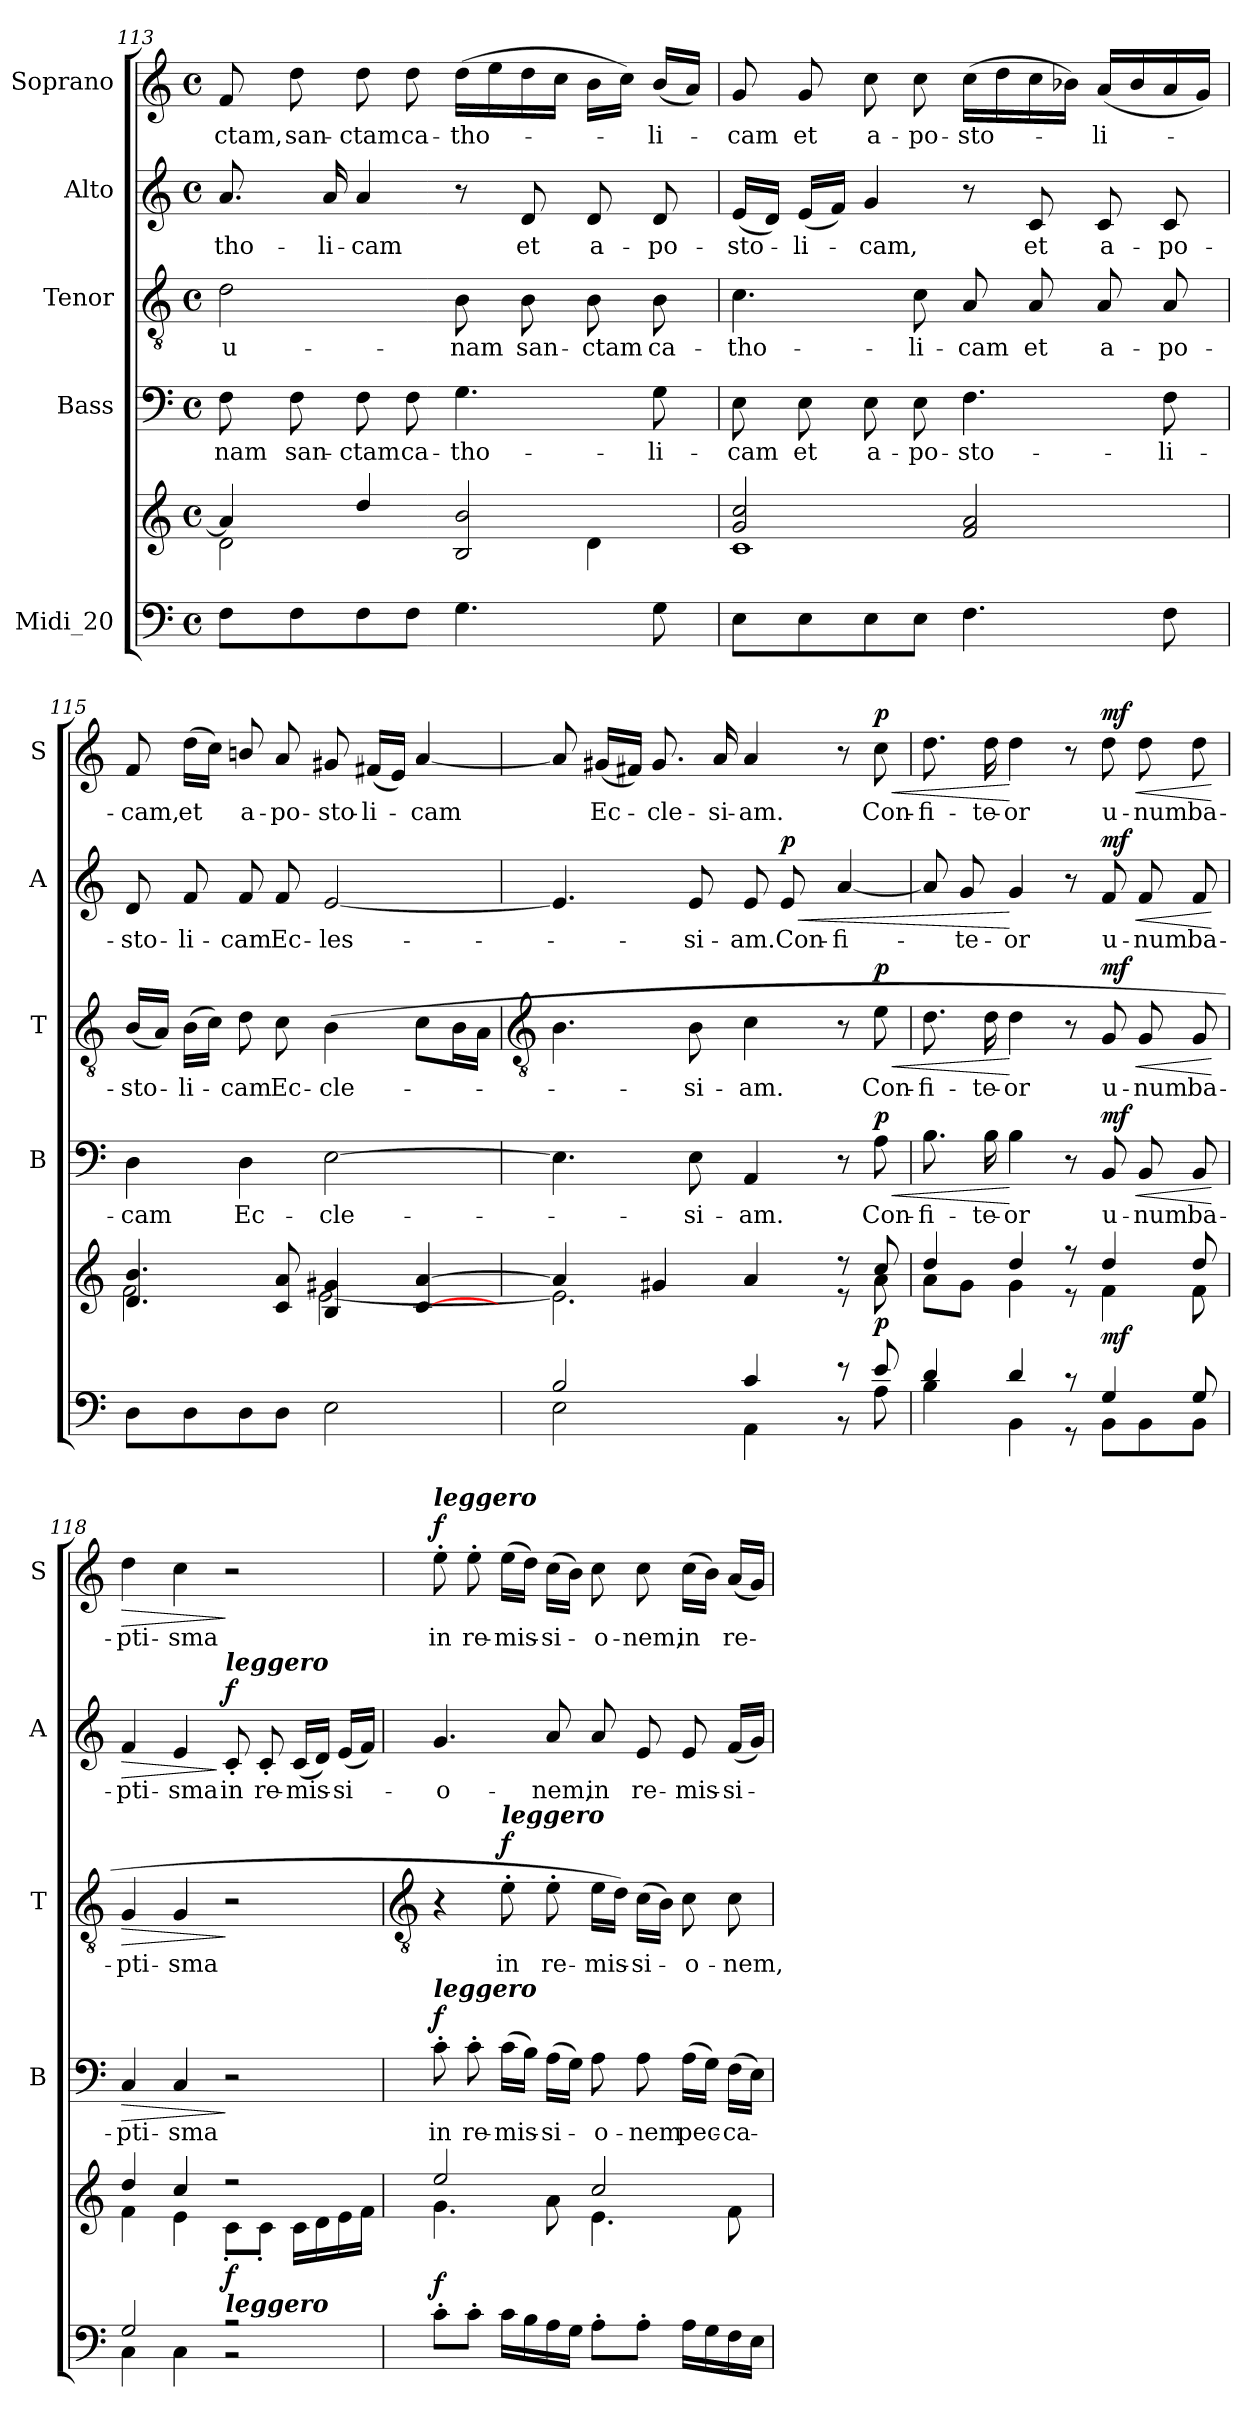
**kern	**kern	**dynam	**kern	**text	**dynam	**kern	**text	**dynam	**kern	**text	**dynam	**kern	**text	**dynam
*part5	*part5	*part5	*part4	*part4	*part4	*part3	*part3	*part3	*part2	*part2	*part2	*part1	*part1	*part1
*staff6	*staff5	*staff5/6	*staff4	*staff4	*staff4	*staff3	*staff3	*staff3	*staff2	*staff2	*staff2	*staff1	*staff1	*staff1
*I"Midi_20	*	*	*I"Bass	*	*	*I"Tenor	*	*	*I"Alto	*	*	*I"Soprano	*	*
*	*	*	*I'B	*	*	*I'T	*	*	*I'A	*	*	*I'S	*	*
!!LO:LB:g=z
*clefF4	*clefG2	*	*clefF4	*	*	*clefGv2	*	*	*clefG2	*	*	*clefG2	*	*
*k[]	*k[]	*	*k[]	*	*	*k[]	*	*	*k[]	*	*	*k[]	*	*
*C:	*C:	*	*C:	*	*	*C:	*	*	*C:	*	*	*C:	*	*
*M4/4	*M4/4	*	*M4/4	*	*	*M4/4	*	*	*M4/4	*	*	*M4/4	*	*
*met(c)	*met(c)	*	*met(c)	*	*	*met(c)	*	*	*met(c)	*	*	*met(c)	*	*
=113	=113	=113	=113	=113	=113	=113	=113	=113	=113	=113	=113	=113	=113	=113
*	*^	*	*	*	*	*	*	*	*	*	*	*	*	*
!	!	!	!	!	!LO:LY:b	!	!	!LO:LY:b	!	!	!LO:LY:b	!	!	!LO:LY:b	!
8FL	4a/]	2d\	.	8F	-nam	.	2d	u-	.	8.a	-tho-	.	8f	ctam,	.
!	!	!	!	!	!LO:LY:b	!	!	!	!	!	!	!	!	!LO:LY:b	!
8F	.	.	.	8F	san-	.	.	.	.	.	.	.	8dd	san-	.
!	!	!	!	!	!	!	!	!	!	!	!LO:LY:b	!	!	!	!
.	.	.	.	.	.	.	.	.	.	16a	-li-	.	.	.	.
!	!	!	!	!	!LO:LY:b	!	!	!	!	!	!LO:LY:b	!	!	!LO:LY:b	!
8F	4dd/	.	.	8F	-ctam	.	.	.	.	4a	-cam	.	8dd	-ctam	.
!	!	!	!	!	!LO:LY:b	!	!	!	!	!	!	!	!	!LO:LY:b	!
8FJ	.	.	.	8F	ca-	.	.	.	.	.	.	.	8dd	ca-	.
!	!	!	!	!	!LO:LY:b	!	!	!LO:LY:b	!	!	!	!	!	!LO:LY:b	!
4.G	2B/ 2b/	4ryy	.	4.G	-tho-	.	8B	-nam	.	8r	.	.	(>16ddLL	-tho-	.
.	.	.	.	.	.	.	.	.	.	.	.	.	16ee	.	.
!	!	!	!	!	!	!	!	!LO:LY:b	!	!	!LO:LY:b	!	!	!	!
.	.	.	.	.	.	.	8B	san-	.	8d	et	.	16dd	.	.
.	.	.	.	.	.	.	.	.	.	.	.	.	16ccJJ	.	.
!	!	!	!	!	!	!	!	!LO:LY:b	!	!	!LO:LY:b	!	!	!	!
.	.	4d\	.	.	.	.	8B	-ctam	.	8d	a-	.	16bLL	.	.
.	.	.	.	.	.	.	.	.	.	.	.	.	16ccJJ)	.	.
!	!	!	!	!	!LO:LY:b	!	!	!LO:LY:b	!	!	!LO:LY:b	!	!	!LO:LY:b	!
8G	.	.	.	8G	-li-	.	8B	ca-	.	8d	-po-	.	(<16bLL	li-	.
.	.	.	.	.	.	.	.	.	.	.	.	.	16aJJ)	.	.
=114	=114	=114	=114	=114	=114	=114	=114	=114	=114	=114	=114	=114	=114	=114	=114
!	!	!	!	!	!LO:LY:b	!	!	!LO:LY:b	!	!	!LO:LY:b	!	!	!LO:LY:b	!
8EL	2g/ 2cc/	1c\	.	8E	-cam	.	4.c	-tho-	.	(<16eLL	-sto-	.	8g	cam	.
.	.	.	.	.	.	.	.	.	.	16dJJ)	.	.	.	.	.
!	!	!	!	!	!LO:LY:b	!	!	!	!	!	!LO:LY:b	!	!	!LO:LY:b	!
8E	.	.	.	8E	et	.	.	.	.	(<16eLL	li-	.	8g	et	.
.	.	.	.	.	.	.	.	.	.	16fJJ)	.	.	.	.	.
!	!	!	!	!	!LO:LY:b	!	!	!	!	!	!LO:LY:b	!	!	!LO:LY:b	!
8E	.	.	.	8E	a-	.	.	.	.	4g	cam,	.	8cc	a-	.
!	!	!	!	!	!LO:LY:b	!	!	!LO:LY:b	!	!	!	!	!	!LO:LY:b	!
8EJ	.	.	.	8E	-po-	.	8c	-li-	.	.	.	.	8cc	-po-	.
!	!	!	!	!	!LO:LY:b	!	!	!LO:LY:b	!	!	!	!	!	!LO:LY:b	!
4.F	2f/ 2a/	.	.	4.F	-sto-	.	8A	-cam	.	8r	.	.	(>16ccLL	-sto-	.
.	.	.	.	.	.	.	.	.	.	.	.	.	16dd	.	.
!	!	!	!	!	!	!	!	!LO:LY:b	!	!	!LO:LY:b	!	!	!	!
.	.	.	.	.	.	.	8A	et	.	8c	et	.	16cc	.	.
.	.	.	.	.	.	.	.	.	.	.	.	.	16b-XJJ)	.	.
!	!	!	!	!	!	!	!	!LO:LY:b	!	!	!LO:LY:b	!	!	!LO:LY:b	!
.	.	.	.	.	.	.	8A	a-	.	8c	a-	.	(<16aLL	li-	.
.	.	.	.	.	.	.	.	.	.	.	.	.	16b-	.	.
!	!	!	!	!	!LO:LY:b	!	!	!LO:LY:b	!	!	!LO:LY:b	!	!	!	!
8F	.	.	.	8F	-li-	.	8A	-po-	.	8c	-po-	.	16a	.	.
.	.	.	.	.	.	.	.	.	.	.	.	.	16gJJ)	.	.
=115	=115	=115	=115	=115	=115	=115	=115	=115	=115	=115	=115	=115	=115	=115	=115
!	!	!	!	!	!LO:LY:b	!	!	!LO:LY:b	!	!	!LO:LY:b	!	!	!LO:LY:b	!
8DL	4.d/ 4.b/	2f\	.	4D	-cam	.	(<16BLL	-sto-	.	8d	-sto-	.	8f	cam,	.
.	.	.	.	.	.	.	16AJJ)	.	.	.	.	.	.	.	.
!	!	!	!	!	!	!	!	!LO:LY:b	!	!	!LO:LY:b	!	!	!LO:LY:b	!
8D	.	.	.	.	.	.	(>16BLL	li-	.	8f	-li-	.	(>16ddLL	et	.
.	.	.	.	.	.	.	16cJJ)	.	.	.	.	.	16ccJJ)	.	.
!	!	!	!	!	!LO:LY:b	!	!	!LO:LY:b	!	!	!LO:LY:b	!	!	!LO:LY:b	!
8D	.	.	.	4D	Ec-	.	8d	cam	.	8f	-cam	.	8bn/	a-	.
!	!	!	!	!	!	!	!	!LO:LY:b	!	!	!LO:LY:b	!	!	!LO:LY:b	!
8DJ	8c/ 8a/	.	.	.	.	.	8c	Ec-	.	8f	Ec-	.	8a	-po-	.
!	!	!	!	!	!LO:LY:b	!	!	!LO:LY:b	!	!	!LO:LY:b	!	!	!LO:LY:b	!
2E	4B/ 4g#X/	[2e\	.	[2E	-cle-	.	(>4B	-cle-	.	[2e	-les-	.	8g#X	-sto-	.
!	!	!	!	!	!	!	!	!	!	!	!	!	!	!LO:LY:b	!
.	.	.	.	.	.	.	.	.	.	.	.	.	(<16f#XLL	-li-	.
.	.	.	.	.	.	.	.	.	.	.	.	.	16eJJ)	.	.
!	!	!	!	!	!	!	!	!	!	!	!	!	!	!LO:LY:b	!
.	[4c/ [4a/	.	.	.	.	.	8cL	.	.	.	.	.	[4a	cam	.
.	.	.	.	.	.	.	16BL	.	.	.	.	.	.	.	.
.	.	.	.	.	.	.	16AJJ	.	.	.	.	.	.	.	.
!!LO:LB:g=z
=116	=116	=116	=116	=116	=116	=116	=116	=116	=116	=116	=116	=116	=116	=116	=116
*	*	*	*	*	*	*	*clefGv2	*	*	*	*	*	*	*	*
*^	*	*	*	*	*	*	*	*	*	*	*	*	*	*	*
2B/	2E\	4a/]	2.e\]	.	4.E]	.	.	4.B	.	.	4.e]	.	.	8a]	.	.
!	!	!	!	!	!	!	!	!	!	!	!	!	!	!	!LO:LY:b	!
.	.	.	.	.	.	.	.	.	.	.	.	.	.	(<16g#XLL	Ec-	.
.	.	.	.	.	.	.	.	.	.	.	.	.	.	16f#XJJ)	.	.
!	!	!	!	!	!	!	!	!	!	!	!	!	!	!	!LO:LY:b	!
.	.	4g#X/	.	.	.	.	.	.	.	.	.	.	.	8.g#	cle-	.
!	!	!	!	!	!	!LO:LY:b	!	!	!LO:LY:b	!	!	!LO:LY:b	!	!	!	!
.	.	.	.	.	8E	-si-	.	8B	si-	.	8e	si-	.	.	.	.
!	!	!	!	!	!	!	!	!	!	!	!	!	!	!	!LO:LY:b	!
.	.	.	.	.	.	.	.	.	.	.	.	.	.	16a	-si-	.
!	!	!	!	!	!	!LO:LY:b	!	!	!LO:LY:b	!	!	!LO:LY:b	!	!	!LO:LY:b	!
4c/	4AA\	4a/	.	.	4AA	-am.	.	4c	-am.	.	8e	-am.	.	4a	-am.	.
!	!	!	!	!	!	!	!	!	!	!	!	!LO:LY:b	!LO:HP:b	!	!	!
!	!	!	!	!	!	!	!	!	!	!	!	!	!LO:DY:n=1:b	!	!	!
.	.	.	.	.	.	.	.	.	.	.	8e	Con-	< p	.	.	.
!	!	!	!	!	!	!	!	!	!	!	!	!LO:LY:b	!	!	!	!
8r	8r	8r	8r	.	8r	.	.	8r	.	.	[4a	-fi-	.	8r	.	.
!	!	!	!	!LO:DY:b	!	!LO:LY:b	!LO:HP:b	!	!LO:LY:b	!LO:HP:b	!	!	!	!	!LO:LY:b	!LO:HP:b
!	!	!	!	!	!	!	!LO:DY:n=1:b	!	!	!LO:DY:n=1:b	!	!	!	!	!	!LO:DY:n=1:b
8e/	8A\	8cc/	8a\	p	8A	Con-	< p	8e	Con-	< p	.	.	.	8cc	Con-	< p
=117	=117	=117	=117	=117	=117	=117	=117	=117	=117	=117	=117	=117	=117	=117	=117	=117
!	!	!	!	!	!	!LO:LY:b	!	!	!LO:LY:b	!	!	!	!	!	!LO:LY:b	!
4d/	4B\	4dd/	8a\L	.	8.B	-fi-	.	8.d	-fi-	.	8a]	.	.	8.dd	-fi-	.
!	!	!	!	!	!	!	!	!	!	!	!	!LO:LY:b	!	!	!	!
.	.	.	8g\J	.	.	.	.	.	.	.	8g	te-	.	.	.	.
!	!	!	!	!	!	!LO:LY:b	!	!	!LO:LY:b	!	!	!	!	!	!LO:LY:b	!
.	.	.	.	.	16B	-te-	.	16d	-te-	.	.	.	.	16dd	-te-	.
!	!	!	!	!	!	!LO:LY:b	!	!	!LO:LY:b	!	!	!LO:LY:b	!	!	!LO:LY:b	!
4d/	4BB\	4dd/	4g\	.	4B	-or	[	4d	-or	[	4g	-or	[	4dd	-or	[
8r	8r	8r	8r	.	8r	.	.	8r	.	.	8r	.	.	8r	.	.
!	!	!	!	!LO:DY:b	!	!LO:LY:b	!LO:HP:b	!	!LO:LY:b	!LO:HP:b	!	!LO:LY:b	!LO:HP:b	!	!LO:LY:b	!LO:HP:b
!	!	!	!	!	!	!	!LO:DY:n=1:b	!	!	!LO:DY:n=1:b	!	!	!LO:DY:n=1:b	!	!	!LO:DY:n=1:b
4G/	8BB\L	4dd/	4f\	mf	8BB	u-	< mf	8G	u-	< mf	8f	u-	< mf	8dd	u-	< mf
!	!	!	!	!	!	!LO:LY:b	!	!	!LO:LY:b	!	!	!LO:LY:b	!	!	!LO:LY:b	!
.	8BB\	.	.	.	8BB	-num	.	8G	-num	.	8f	-num	.	8dd	-num	.
!	!	!	!	!	!	!LO:LY:b	!	!	!LO:LY:b	!	!	!LO:LY:b	!	!	!LO:LY:b	!
8G/	8BB\J	8dd/	8f\	.	8BB	ba-	.	8G	ba-	.	8f	ba-	.	8dd	ba-	.
*v	*v	*	*	*	*	*	*	*	*	*	*	*	*	*	*	*
*	*v	*v	*	*	*	*	*	*	*	*	*	*	*	*	*
.	.	.	.	.	[	.	.	[	.	.	[	.	.	[
=118	=118	=118	=118	=118	=118	=118	=118	=118	=118	=118	=118	=118	=118	=118
*^	*^	*	*	*	*	*	*	*	*	*	*	*	*	*
!	!	!	!	!	!	!LO:LY:b	!LO:HP:b	!	!LO:LY:b	!LO:HP:b	!	!LO:LY:b	!LO:HP:b	!	!LO:LY:b	!LO:HP:b
2G/	4C\	4dd/	4f\	.	4C	-pti-	>	4G	-pti-	>	4f	-pti-	>	4dd	-pti-	>
!	!	!	!	!	!	!LO:LY:b	!	!	!LO:LY:b	!	!	!LO:LY:b	!	!	!LO:LY:b	!
.	4C\	4cc/	4e\	.	4C	-sma	.	4G	-sma	.	4e	-sma	.	4cc	-sma	.
!	!	!	!	!	!	!	!	!	!	!	!LO:TX:a:Bi:t=leggero	!	!	!	!	!
!	!	!LO:TX:b:Bi:t=leggero	!	!	!	!	!	!	!	!	!	!	!	!	!	!
!	!	!	!	!LO:DY:b	!	!	!	!	!	!	!	!LO:LY:b	!LO:DY:n=1:b	!	!	!
2r	2r	2r	8c'\L	f	2r	.	]	2r	.	]	8c'	in	] f	2r	.	]
!	!	!	!	!	!	!	!	!	!	!	!	!LO:LY:b	!	!	!	!
.	.	.	8c'\J	.	.	.	.	.	.	.	8c'	re-	.	.	.	.
!	!	!	!	!	!	!	!	!	!	!	!	!LO:LY:b	!	!	!	!
.	.	.	16c\LL	.	.	.	.	.	.	.	(<16cLL	-mis-	.	.	.	.
.	.	.	16d\	.	.	.	.	.	.	.	16dJJ)	.	.	.	.	.
!	!	!	!	!	!	!	!	!	!	!	!	!LO:LY:b	!	!	!	!
.	.	.	16e\	.	.	.	.	.	.	.	(<16eLL	si-	.	.	.	.
.	.	.	16f\JJ	.	.	.	.	.	.	.	16fJJ)	.	.	.	.	.
*v	*v	*	*	*	*	*	*	*	*	*	*	*	*	*	*	*
!!LO:LB:g=z
=119	=119	=119	=119	=119	=119	=119	=119	=119	=119	=119	=119	=119	=119	=119	=119
*	*	*	*	*	*	*	*clefGv2	*	*	*	*	*	*	*	*
!	!	!	!	!	!	!	!	!	!	!	!	!	!LO:TX:a:Bi:t=leggero	!	!
!	!	!	!	!LO:TX:a:Bi:t=leggero	!	!	!	!	!	!	!	!	!	!	!
!	!	!	!LO:DY:a=2	!	!LO:LY:b	!LO:DY:b	!	!	!	!	!LO:LY:b	!	!	!LO:LY:b	!LO:DY:b
8c'L	2ee/	4.g\	f	8c'	in	f	4r	.	.	4.g	o-	.	8ee'	in	f
!	!	!	!	!	!LO:LY:b	!	!	!	!	!	!	!	!	!LO:LY:b	!
8c'J	.	.	.	8c'	re-	.	.	.	.	.	.	.	8ee'	re-	.
!	!	!	!	!	!	!	!LO:TX:a:Bi:t=leggero	!	!	!	!	!	!	!	!
!	!	!	!	!	!LO:LY:b	!	!	!LO:LY:b	!LO:DY:b	!	!	!	!	!LO:LY:b	!
16cLL	.	.	.	(>16cLL	-mis-	.	8e'	in	f	.	.	.	(>16eeLL	-mis-	.
16B	.	.	.	16BJJ)	.	.	.	.	.	.	.	.	16ddJJ)	.	.
!	!	!	!	!	!LO:LY:b	!	!	!LO:LY:b	!	!	!LO:LY:b	!	!	!LO:LY:b	!
16A	.	8a\	.	(>16ALL	si-	.	8e'	re-	.	8a	-nem,	.	(>16ccLL	si-	.
16GJJ	.	.	.	16GJJ)	.	.	.	.	.	.	.	.	16bJJ)	.	.
!	!	!	!	!	!LO:LY:b	!	!	!LO:LY:b	!	!	!LO:LY:b	!	!	!LO:LY:b	!
8A'L	2cc/	4.e\	.	8A	o-	.	16eLL	-mis-	.	8a	in	.	8cc	o-	.
.	.	.	.	.	.	.	16dJJ)	.	.	.	.	.	.	.	.
!	!	!	!	!	!LO:LY:b	!	!	!LO:LY:b	!	!	!LO:LY:b	!	!	!LO:LY:b	!
8A'J	.	.	.	8A	-nem	.	(>16cLL	si-	.	8e	re-	.	8cc	-nem,	.
.	.	.	.	.	.	.	16BJJ)	.	.	.	.	.	.	.	.
!	!	!	!	!	!LO:LY:b	!	!	!LO:LY:b	!	!	!LO:LY:b	!	!	!LO:LY:b	!
16ALL	.	.	.	(>16ALL	pec-	.	8c	o-	.	8e	-mis-	.	(>16ccLL	in	.
16G	.	.	.	16GJJ)	.	.	.	.	.	.	.	.	16bJJ)	.	.
!	!	!	!	!	!LO:LY:b	!	!	!LO:LY:b	!	!	!LO:LY:b	!	!	!LO:LY:b	!
16F	.	8f\	.	(>16FLL	ca-	.	8c	-nem,	.	(<16fLL	-si-	.	(<16aLL	re-	.
16EJJ	.	.	.	16EJJ)	.	.	.	.	.	16gJJ)	.	.	16gJJ)	.	.
*	*v	*v	*	*	*	*	*	*	*	*	*	*	*	*	*
=	=	=	=	=	=	=	=	=	=	=	=	=	=	=
*-	*-	*-	*-	*-	*-	*-	*-	*-	*-	*-	*-	*-	*-	*-
